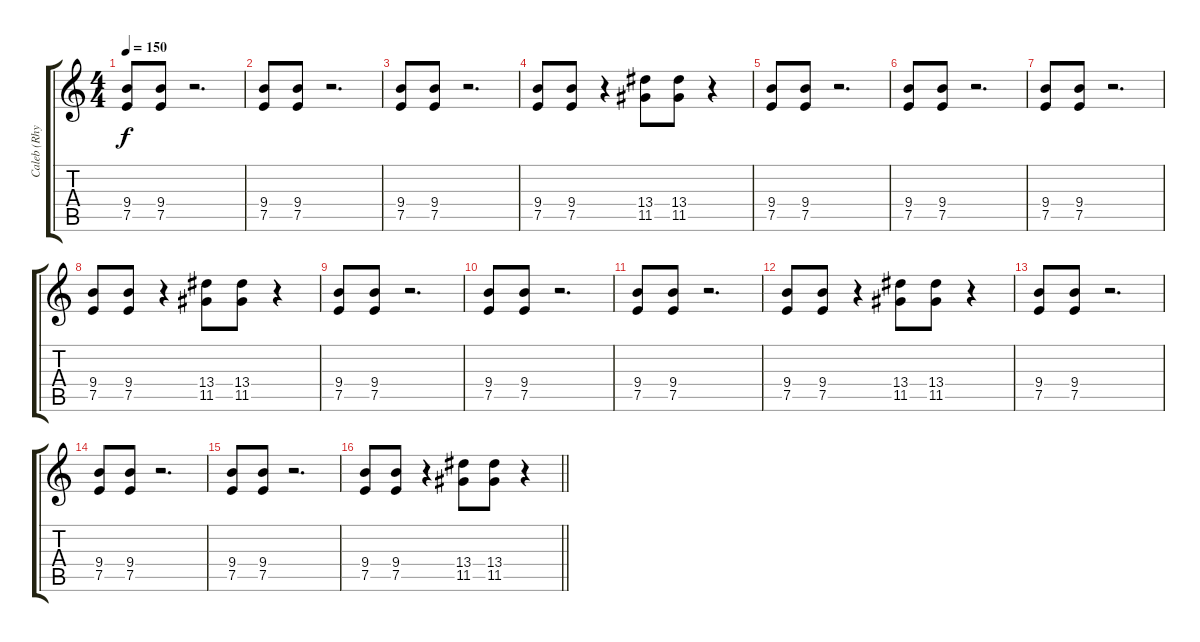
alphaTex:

\track ("Caleb (Rhythm)" "Caleb (Rhy") {instrument overdrivenguitar}
\staff {score tabs}
\tuning (E4 B3 G3 D3 A2 E2) {hide}
\ts (4 4)
\tempo 150
\clef g2
\ks c
(9.4 7.5).8{dy f} (9.4 7.5).8 r.2{d} |
(9.4 7.5).8 (9.4 7.5).8 r.2{d} |
(9.4 7.5).8 (9.4 7.5).8 r.2{d} |
(9.4 7.5).8 (9.4 7.5).8 r.4 (13.4 11.5).8 (13.4 11.5).8 r.4 |
(9.4 7.5).8 (9.4 7.5).8 r.2{d} |
(9.4 7.5).8 (9.4 7.5).8 r.2{d} |
(9.4 7.5).8 (9.4 7.5).8 r.2{d} |
(9.4 7.5).8 (9.4 7.5).8 r.4 (13.4 11.5).8 (13.4 11.5).8 r.4 |
(9.4 7.5).8 (9.4 7.5).8 r.2{d} |
(9.4 7.5).8 (9.4 7.5).8 r.2{d} |
(9.4 7.5).8 (9.4 7.5).8 r.2{d} |
(9.4 7.5).8 (9.4 7.5).8 r.4 (13.4 11.5).8 (13.4 11.5).8 r.4 |
(9.4 7.5).8 (9.4 7.5).8 r.2{d} |
(9.4 7.5).8 (9.4 7.5).8 r.2{d} |
(9.4 7.5).8 (9.4 7.5).8 r.2{d} |
\barLineRight lightlight
(9.4 7.5).8 (9.4 7.5).8 r.4 (13.4 11.5).8 (13.4 11.5).8 r.4
